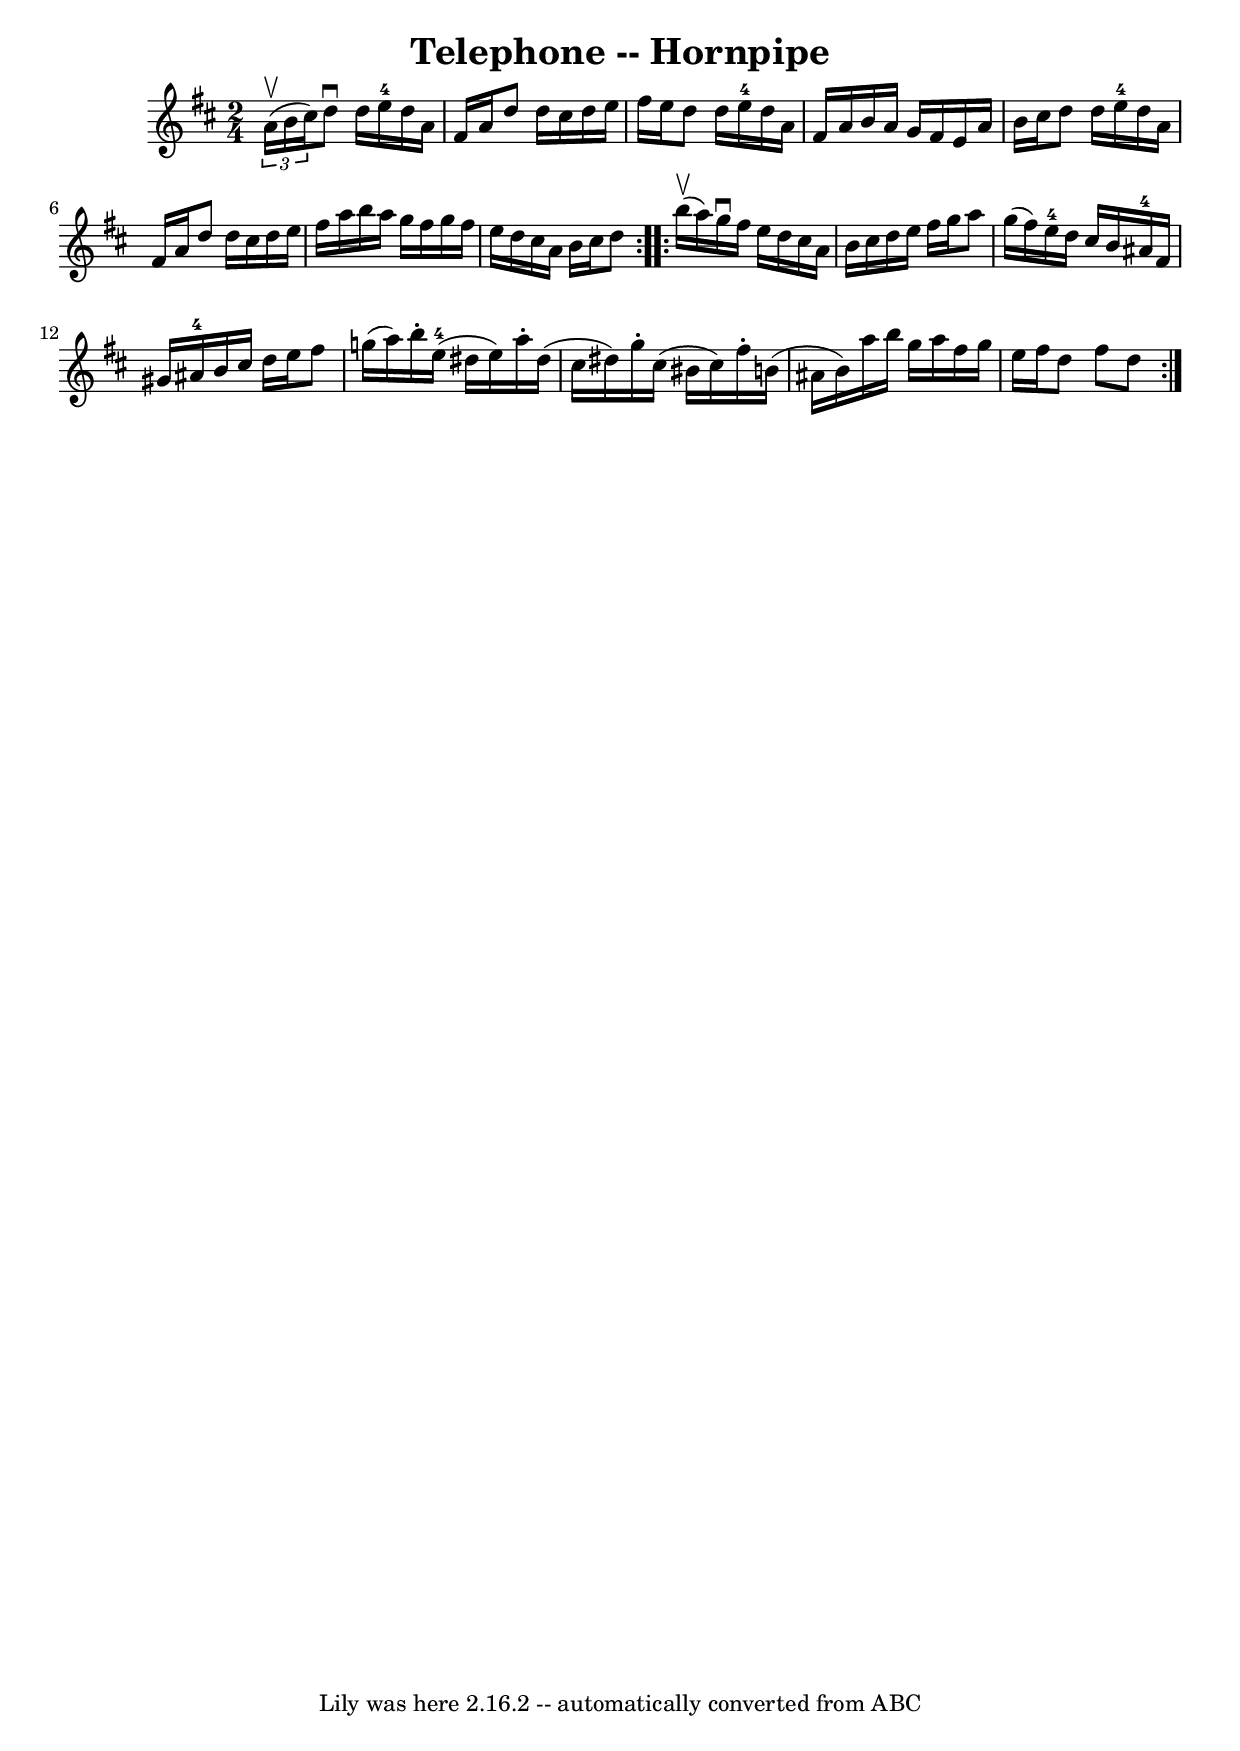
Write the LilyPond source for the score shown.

\version "2.16.2"
\include "Mammoth.ily"
\header {
  %% book = "Cole's 1000 Fiddle Tunes"
  crossRefNumber = "1"
  footnotes = ""
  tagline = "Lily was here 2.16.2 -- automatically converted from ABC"
  title = "Telephone -- Hornpipe"

}
voicedefault =  {



  \repeat volta 2 {

    \time 2/4 
    \key d \major
    \times 2/3 { a'16 (^\upbow b'16 cis''16) 
	       } 
    |
    d''8^\downbow d''16 e''16-4 d''16 a'16 fis'16    
    a'16  |
    d''8 d''16 cis''16 d''16 e''16 fis''16 e''16 
    |
    d''8 d''16 e''16-4 d''16 a'16 fis'16 a'16  
    |
    b'16 a'16 g'16 fis'16 e'16 a'16 b'16 cis''16  
    |
    d''8 d''16 e''16-4 d''16 a'16 fis'16 a'16  
    |
    d''8 d''16 cis''16 d''16 e''16 fis''16 a''16  
    |
    b''16 a''16 g''16 fis''16 g''16 fis''16 e''16    
    d''16  |
    cis''16 a'16 b'16 cis''16 d''8  
  }     

  \repeat volta 2 {
    b''16 (^\upbow a''16) |
    g''16^\downbow   
    fis''16 e''16 d''16 cis''16 a'16 b'16 cis''16  |
    
    d''16 e''16 fis''16 g''16 a''8 g''16 (fis''16) |
    
    e''16-4 d''16 cis''16 b'16 ais'16-4 fis'16 gis'16    
    ais'16-4 |
    b'16 cis''16 d''16 e''16 fis''8 g''!16 (
    a''16) |
    b''16-. e''16-4(dis''16 e''16) a''16-. dis''16 (cis''16 dis''16) |
    g''16-. cis''16 (
    bis'16 cis''16) fis''16-. b'!16 (ais'16 b'16) |
    
    a''16 b''16 g''16 a''16 fis''16 g''16 e''16 fis''16  
    |
    d''8 fis''8 d''8  
  }   

}

\score{
  <<

    \context Staff="default"
    {
      \voicedefault 
      
    }

  >>
  \layout {
    
  }
  \midi {
  }

}
